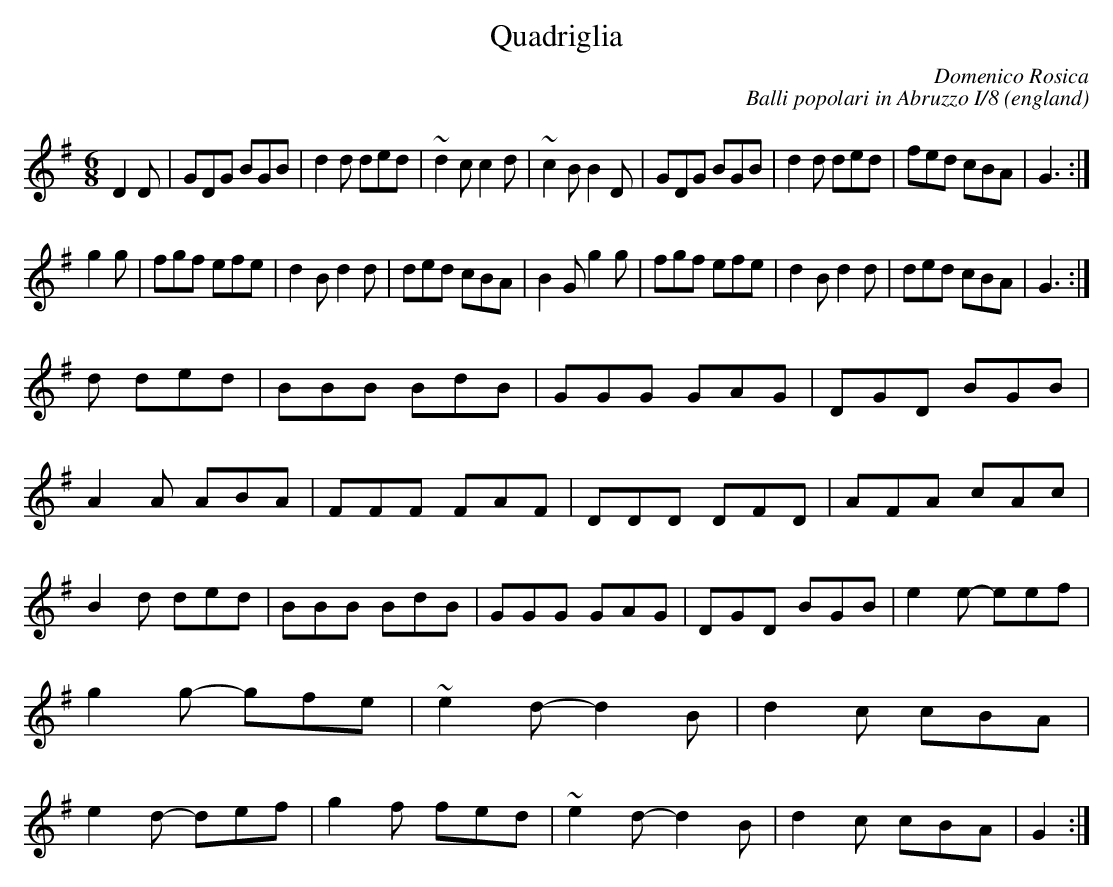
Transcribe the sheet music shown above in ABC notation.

X:1
T:Quadriglia
O:england
C:Domenico Rosica
C:Balli popolari in Abruzzo I/8
M:6/8
L:1/8
K:G
D2D|GDG BGB|d2d ded|~d2c c2d|~c2B B2D|\
GDG BGB|d2d ded|fed cBA|G3:|
g2g|fgf efe|d2B d2d|ded cBA|B2G g2g|\
fgf efe|d2B d2d|ded cBA|G3:|
d ded|BBB BdB|GGG GAG|DGD BGB|A2A ABA|\
FFF FAF|DDD DFD|AFA cAc|B2d ded|\
BBB BdB|GGG GAG|DGD BGB|e2e- eef|\
g2g- gfe|~e2d-d2B|d2c cBA|e2d- def|\
g2f fed|~e2d- d2B|d2c cBA|G2:|
